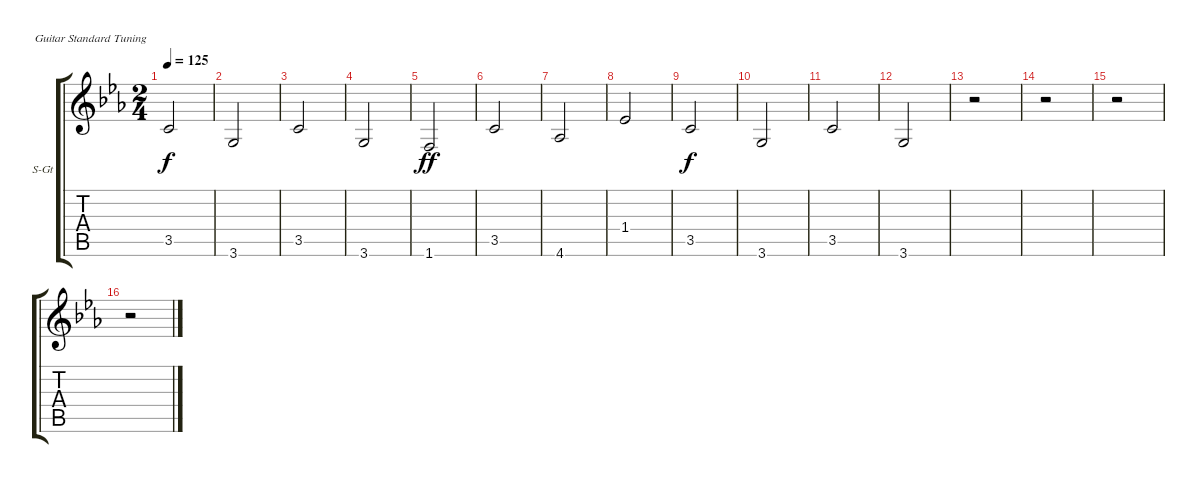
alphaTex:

\bracketExtendMode groupsimilarinstruments
\firstSystemTrackNameOrientation horizontal
\otherSystemsTrackNameOrientation horizontal
\track ("ðèòì" "S-Gt") {instrument acousticguitarsteel}
\staff {score tabs}
\tuning (E4 B3 G3 D3 A2 E2)
\ts (2 4)
\tempo 125
\clef g2
\ks cminor
3.5.2{dy f} |
3.6.2 |
3.5.2 |
3.6.2 |
1.6.2{dy ff} |
3.5.2 |
4.6.2 |
1.4.2 |
3.5.2{dy f} |
3.6.2 |
3.5.2 |
3.6.2 |
r.2 |
r.2 |
r.2 |
r.2
